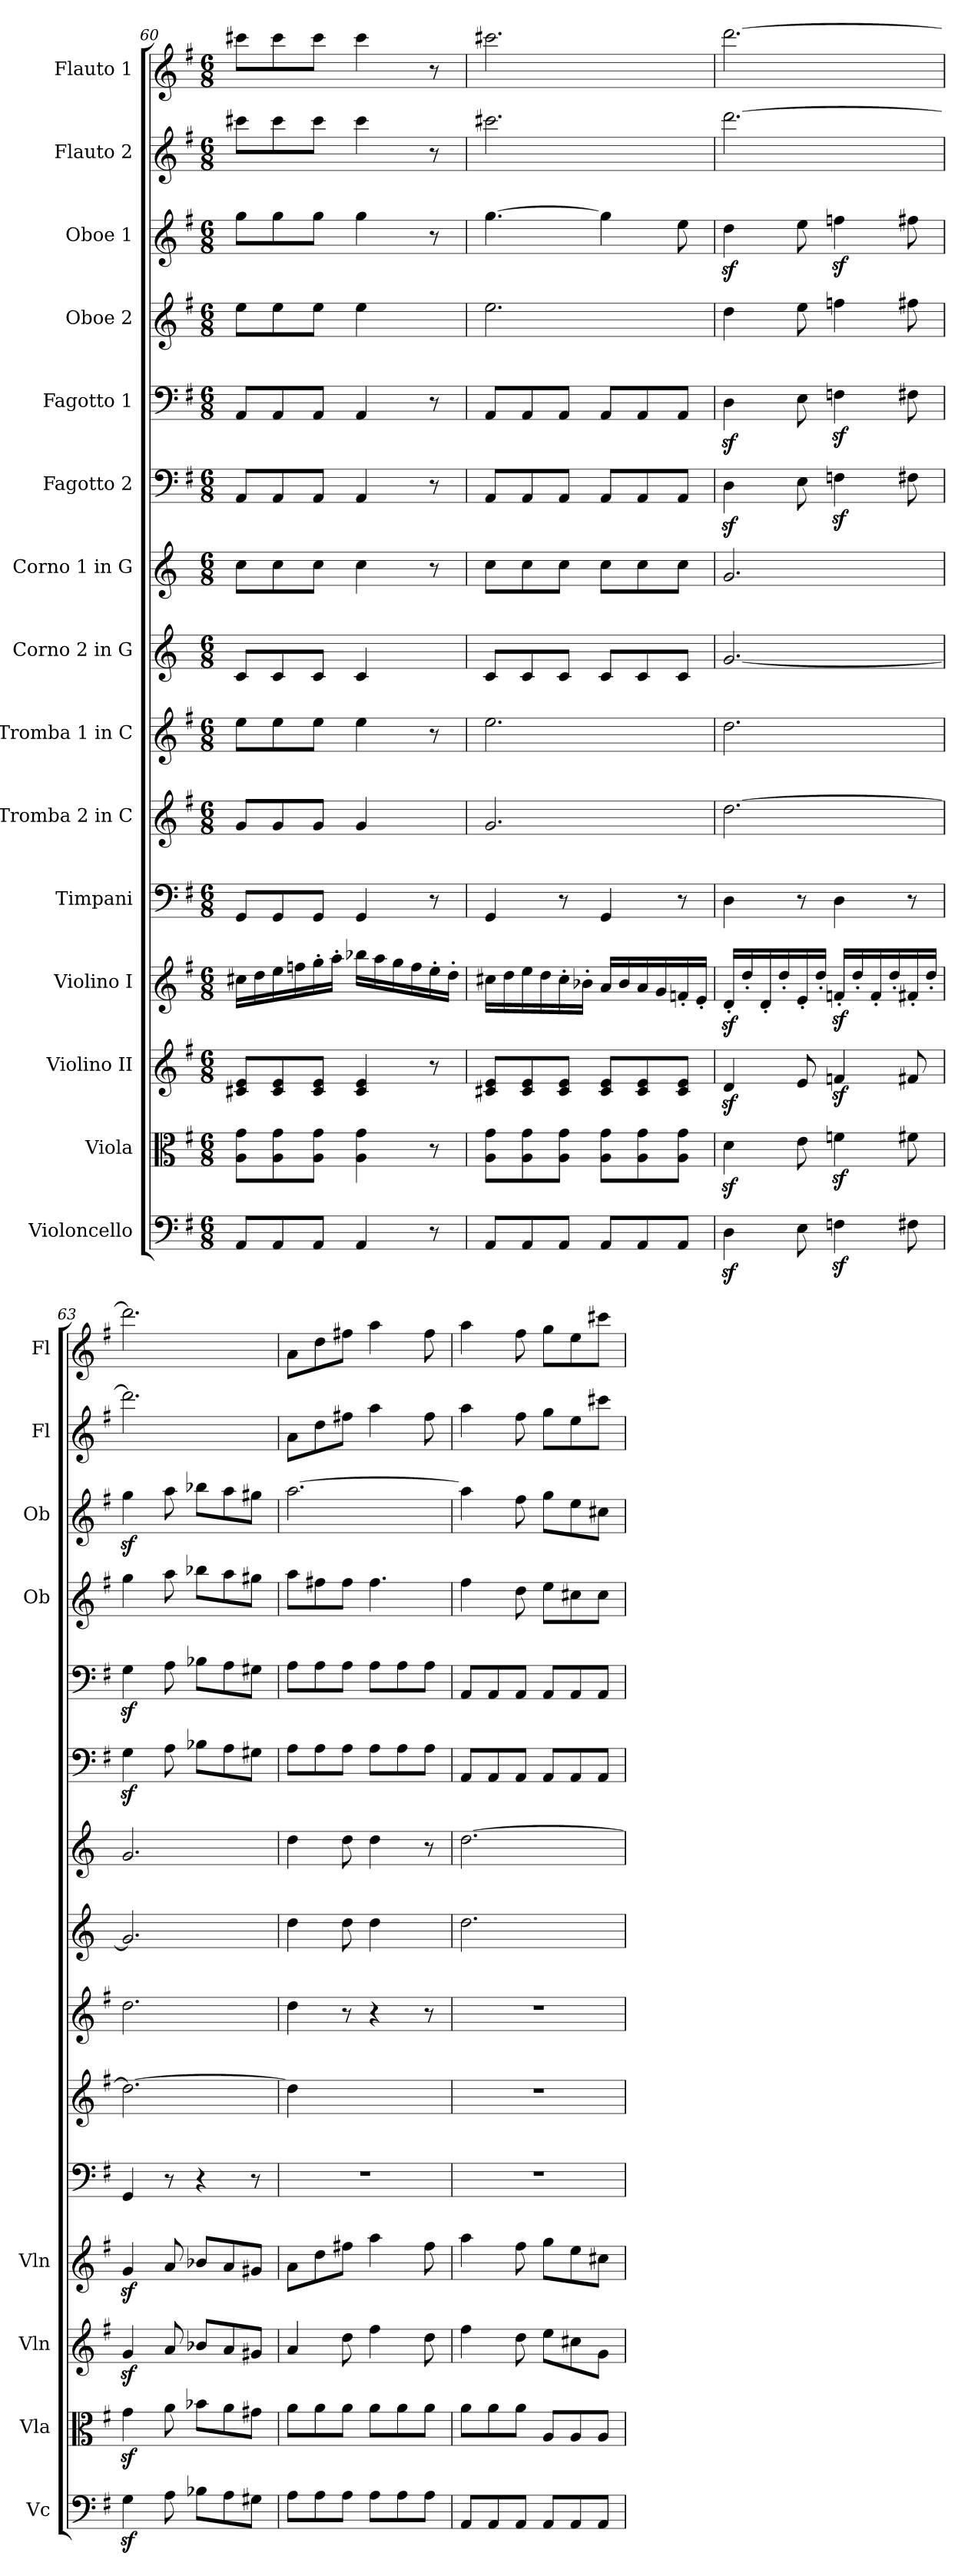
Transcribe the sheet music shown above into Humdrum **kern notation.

**kern	**kern	**kern	**kern	**kern	**kern	**kern	**kern	**kern	**kern	**kern	**kern	**kern	**kern	**kern
*part15	*part14	*part13	*part12	*part11	*part10	*part9	*part8	*part7	*part6	*part5	*part4	*part3	*part2	*part1
*staff15	*staff14	*staff13	*staff12	*staff11	*staff10	*staff9	*staff8	*staff7	*staff6	*staff5	*staff4	*staff3	*staff2	*staff1
*I"Violoncello	*I"Viola	*I"Violino II	*I"Violino I	*I"Timpani	*I"Tromba 2 in C	*I"Tromba 1 in C	*I"Corno 2 in G	*I"Corno 1 in G	*I"Fagotto 2	*I"Fagotto 1	*I"Oboe 2	*I"Oboe 1	*I"Flauto 2	*I"Flauto 1
*I'Vc	*I'Vla	*I'Vln	*I'Vln	*	*	*	*	*	*	*	*I'Ob	*I'Ob	*I'Fl	*I'Fl
*clefF4	*clefC3	*clefG2	*clefG2	*clefF4	*clefG2	*clefG2	*clefG2	*clefG2	*clefF4	*clefF4	*clefG2	*clefG2	*clefG2	*clefG2
*	*	*	*	*	*ITrd1c2	*ITrd1c2	*ITrd-4c-7	*ITrd-4c-7	*	*	*	*	*	*
*k[f#]	*k[f#]	*k[f#]	*k[f#]	*k[f#]	*k[b-]	*k[b-]	*k[f#]	*k[f#]	*k[f#]	*k[f#]	*k[f#]	*k[f#]	*k[f#]	*k[f#]
*G:	*G:	*G:	*G:	*G:	*F:	*F:	*G:	*G:	*G:	*G:	*G:	*G:	*G:	*G:
*M6/8	*M6/8	*M6/8	*M6/8	*M6/8	*M6/8	*M6/8	*M6/8	*M6/8	*M6/8	*M6/8	*M6/8	*M6/8	*M6/8	*M6/8
=60	=60	=60	=60	=60	=60	=60	=60	=60	=60	=60	=60	=60	=60	=60
8AA/L	8A\ 8g\L	8c#X/ 8e/L	16cc#X\LL	8GG/L	8f/L	8dd\L	8g/L	8gg\L	8AA/L	8AA/L	8ee\L	8gg\L	8ccc#X\L	8ccc#X\L
.	.	.	16dd\	.	.	.	.	.	.	.	.	.	.	.
8AA/	8A\ 8g\	8c#/ 8e/	16ee\	8GG/	8f/	8dd\	8g/	8gg\	8AA/	8AA/	8ee\	8gg\	8ccc#\	8ccc#\
.	.	.	16ffn\	.	.	.	.	.	.	.	.	.	.	.
8AA/J	8A\ 8g\J	8c#/ 8e/J	16gg'\	8GG/J	8f/J	8dd\J	8g/J	8gg\J	8AA/J	8AA/J	8ee\J	8gg\J	8ccc#\J	8ccc#\J
.	.	.	16aa'\JJ	.	.	.	.	.	.	.	.	.	.	.
4AA	4A 4g	4c# 4e	16bb-X\LL	4GG	4f	4dd	4g	4gg	4AA	4AA	4ee	4gg	4ccc#	4ccc#
.	.	.	16aa\	.	.	.	.	.	.	.	.	.	.	.
.	.	.	16gg\	.	.	.	.	.	.	.	.	.	.	.
.	.	.	16ff\	.	.	.	.	.	.	.	.	.	.	.
8r	8r	8r	16ee'\	8r	8ryy	8r	8ryy	8r	8r	8r	8ryy	8r	8r	8r
.	.	.	16dd'\JJ	.	.	.	.	.	.	.	.	.	.	.
=61	=61	=61	=61	=61	=61	=61	=61	=61	=61	=61	=61	=61	=61	=61
8AA/L	8A\ 8g\L	8c#X/ 8e/L	16cc#X\LL	4GG	2.f	2.dd	8g/L	8gg\L	8AA/L	8AA/L	2.ee	[4.gg	2.ccc#X	2.ccc#X
.	.	.	16dd\	.	.	.	.	.	.	.	.	.	.	.
8AA/	8A\ 8g\	8c#/ 8e/	16ee\	.	.	.	8g/	8gg\	8AA/	8AA/	.	.	.	.
.	.	.	16dd\	.	.	.	.	.	.	.	.	.	.	.
8AA/J	8A\ 8g\J	8c#/ 8e/J	16cc#'\	8r	.	.	8g/J	8gg\J	8AA/J	8AA/J	.	.	.	.
.	.	.	16b-X'\JJ	.	.	.	.	.	.	.	.	.	.	.
8AA/L	8A\ 8g\L	8c#/ 8e/L	16a/LL	4GG	.	.	8g/L	8gg\L	8AA/L	8AA/L	.	4gg]	.	.
.	.	.	16b-/	.	.	.	.	.	.	.	.	.	.	.
8AA/	8A\ 8g\	8c#/ 8e/	16a/	.	.	.	8g/	8gg\	8AA/	8AA/	.	.	.	.
.	.	.	16g/	.	.	.	.	.	.	.	.	.	.	.
8AA/J	8A\ 8g\J	8c#/ 8e/J	16fn'/	8r	.	.	8g/J	8gg\J	8AA/J	8AA/J	.	8ee	.	.
.	.	.	16e'/JJ	.	.	.	.	.	.	.	.	.	.	.
=62	=62	=62	=62	=62	=62	=62	=62	=62	=62	=62	=62	=62	=62	=62
4Dz	4dz	4dz	16dz'/LL	4D	[2.cc	2.cc	[2.dd	2.dd	4Dz	4Dz	4dd	4ddz	[2.ddd	[2.ddd
.	.	.	16dd'/	.	.	.	.	.	.	.	.	.	.	.
.	.	.	16d'/	.	.	.	.	.	.	.	.	.	.	.
.	.	.	16dd'/	.	.	.	.	.	.	.	.	.	.	.
8E	8e	8e	16e'/	8r	.	.	.	.	8E	8E	8ee	8ee	.	.
.	.	.	16dd'/JJ	.	.	.	.	.	.	.	.	.	.	.
4Fnz	4fnz	4fnz	16fnz'/LL	4D	.	.	.	.	4Fnz	4Fnz	4ffn	4ffnz	.	.
.	.	.	16dd'/	.	.	.	.	.	.	.	.	.	.	.
.	.	.	16f'/	.	.	.	.	.	.	.	.	.	.	.
.	.	.	16dd'/	.	.	.	.	.	.	.	.	.	.	.
8F#X	8f#X	8f#X	16f#X'/	8r	.	.	.	.	8F#X	8F#X	8ff#X	8ff#X	.	.
.	.	.	16dd'/JJ	.	.	.	.	.	.	.	.	.	.	.
=63	=63	=63	=63	=63	=63	=63	=63	=63	=63	=63	=63	=63	=63	=63
4Gz	4gz	4gz	4gz	4GG	2.cc_	2.cc	2.dd]	2.dd	4Gz	4Gz	4gg	4ggz	2.ddd]	2.ddd]
8A	8a	8a	8a	8r	.	.	.	.	8A	8A	8aa	8aa	.	.
8B-X\L	8b-X\L	8b-X/L	8b-X/L	4r	.	.	.	.	8B-X\L	8B-X\L	8bb-X\L	8bb-X\L	.	.
8A\	8a\	8a/	8a/	.	.	.	.	.	8A\	8A\	8aa\	8aa\	.	.
8G#X\J	8g#X\J	8g#X/J	8g#X/J	8r	.	.	.	.	8G#X\J	8G#X\J	8gg#X\J	8gg#X\J	.	.
=64	=64	=64	=64	=64	=64	=64	=64	=64	=64	=64	=64	=64	=64	=64
8A\L	8a\L	4a	8a\L	2.r	4cc]	4cc	4aa	4aa	8A\L	8A\L	8aa\L	[2.aa	8a\L	8a\L
8A\	8a\	.	8dd\	.	.	.	.	.	8A\	8A\	8ff#X\	.	8dd\	8dd\
8A\J	8a\J	8dd	8ff#X\J	.	8ryy	8r	8aa	8aa	8A\J	8A\J	8ff#\J	.	8ff#X\J	8ff#X\J
8A\L	8a\L	4ff#	4aa	.	4ryy	4r	4aa	4aa	8A\L	8A\L	4.ff#	.	4aa	4aa
8A\	8a\	.	.	.	.	.	.	.	8A\	8A\	.	.	.	.
8A\J	8a\J	8dd	8ff#	.	8ryy	8r	8ryy	8r	8A\J	8A\J	.	.	8ff#	8ff#
=65	=65	=65	=65	=65	=65	=65	=65	=65	=65	=65	=65	=65	=65	=65
8AA/L	8a\L	4ff#	4aa	2.r	2.r	2.r	2.aa	[2.aa	8AA/L	8AA/L	4ff#	4aa]	4aa	4aa
8AA/	8a\	.	.	.	.	.	.	.	8AA/	8AA/	.	.	.	.
8AA/J	8a\J	8dd	8ff#	.	.	.	.	.	8AA/J	8AA/J	8dd	8ff#	8ff#	8ff#
8AA/L	8A/L	8ee\L	8gg\L	.	.	.	.	.	8AA/L	8AA/L	8ee\L	8gg\L	8gg\L	8gg\L
8AA/	8A/	8cc#X\	8ee\	.	.	.	.	.	8AA/	8AA/	8cc#X\	8ee\	8ee\	8ee\
8AA/J	8A/J	8g\J	8cc#X\J	.	.	.	.	.	8AA/J	8AA/J	8cc#\J	8cc#X\J	8ccc#X\J	8ccc#X\J
=	=	=	=	=	=	=	=	=	=	=	=	=	=	=
*-	*-	*-	*-	*-	*-	*-	*-	*-	*-	*-	*-	*-	*-	*-
